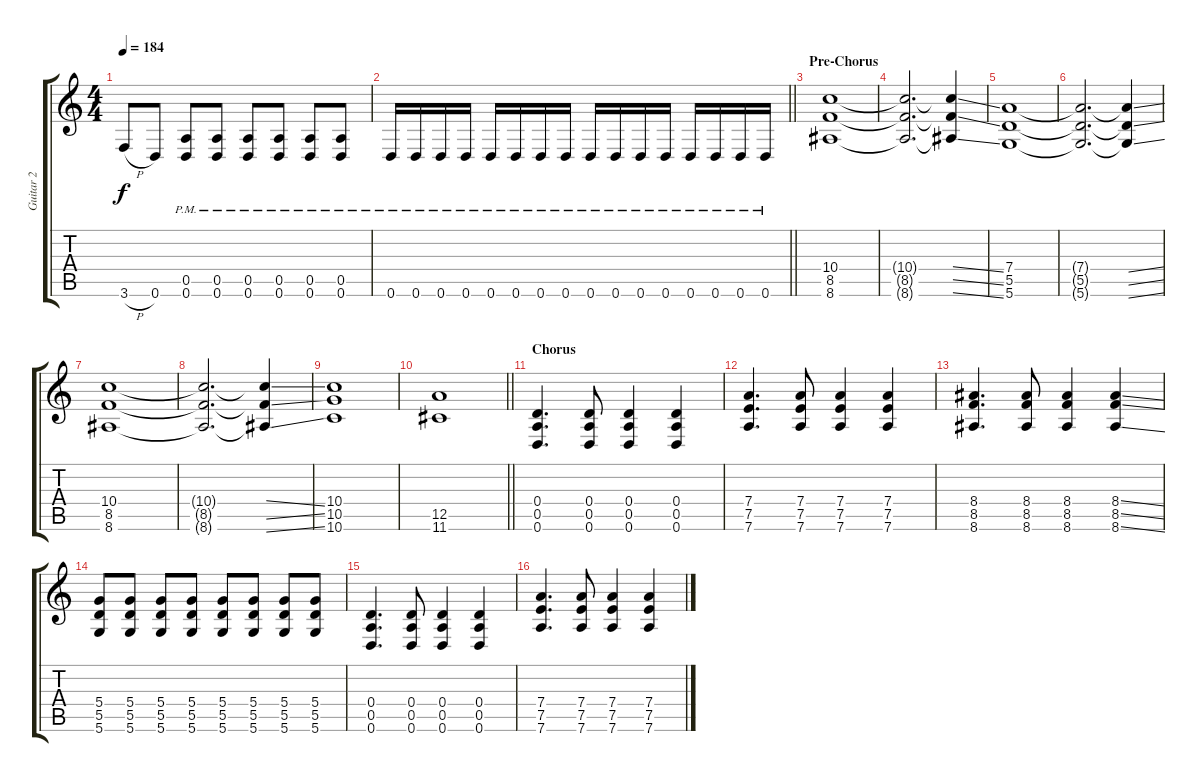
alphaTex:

\track ("Guitar 2" "Guitar 2") {instrument distortionguitar}
\staff {score tabs}
\tuning (E4 B3 G3 D3 A2 D2) {hide}
\ts (4 4)
\tempo 184
\clef g2
\ks c
3.6{h}.8{dy f} 0.6.8 (0.5{pm} 0.6{pm}).8 (0.5{pm} 0.6{pm}).8 (0.5{pm} 0.6{pm}).8 (0.5{pm} 0.6{pm}).8 (0.5{pm} 0.6{pm}).8 (0.5{pm} 0.6{pm}).8 |
\barLineRight lightlight
0.6{pm}.16 0.6{pm}.16 0.6{pm}.16 0.6{pm}.16 0.6{pm}.16 0.6{pm}.16 0.6{pm}.16 0.6{pm}.16 0.6{pm}.16 0.6{pm}.16 0.6{pm}.16 0.6{pm}.16 0.6{pm}.16 0.6{pm}.16 0.6{pm}.16 0.6{pm}.16 |
\section ("" "Pre-Chorus")
(10.4 8.5 8.6).1 |
(10.4{t} 8.5{t} 8.6{t}).2{d} (10.4{ss t} 8.5{ss t} 8.6{ss t}).4 |
(7.4 5.5 5.6).1 |
(7.4{t} 5.5{t} 5.6{t}).2{d} (7.4{ss t} 5.5{ss t} 5.6{ss t}).4 |
(10.4 8.5 8.6).1 |
(10.4{t} 8.5{t} 8.6{t}).2{d} (10.4{ss t} 8.5{ss t} 8.6{ss t}).4 |
(10.4 10.5 10.6).1 |
\barLineRight lightlight
(12.5 11.6).1 |
\section ("" "Chorus")
(0.4 0.5 0.6).4{d} (0.4 0.5 0.6).8 (0.4 0.5 0.6).4 (0.4 0.5 0.6).4 |
(7.4 7.5 7.6).4{d} (7.4 7.5 7.6).8 (7.4 7.5 7.6).4 (7.4 7.5 7.6).4 |
(8.4 8.5 8.6).4{d} (8.4 8.5 8.6).8 (8.4 8.5 8.6).4 (8.4{ss} 8.5{ss} 8.6{ss}).4 |
(5.4 5.5 5.6).8 (5.4 5.5 5.6).8 (5.4 5.5 5.6).8 (5.4 5.5 5.6).8 (5.4 5.5 5.6).8 (5.4 5.5 5.6).8 (5.4 5.5 5.6).8 (5.4 5.5 5.6).8 |
(0.4 0.5 0.6).4{d} (0.4 0.5 0.6).8 (0.4 0.5 0.6).4 (0.4 0.5 0.6).4 |
(7.4 7.5 7.6).4{d} (7.4 7.5 7.6).8 (7.4 7.5 7.6).4 (7.4 7.5 7.6).4
